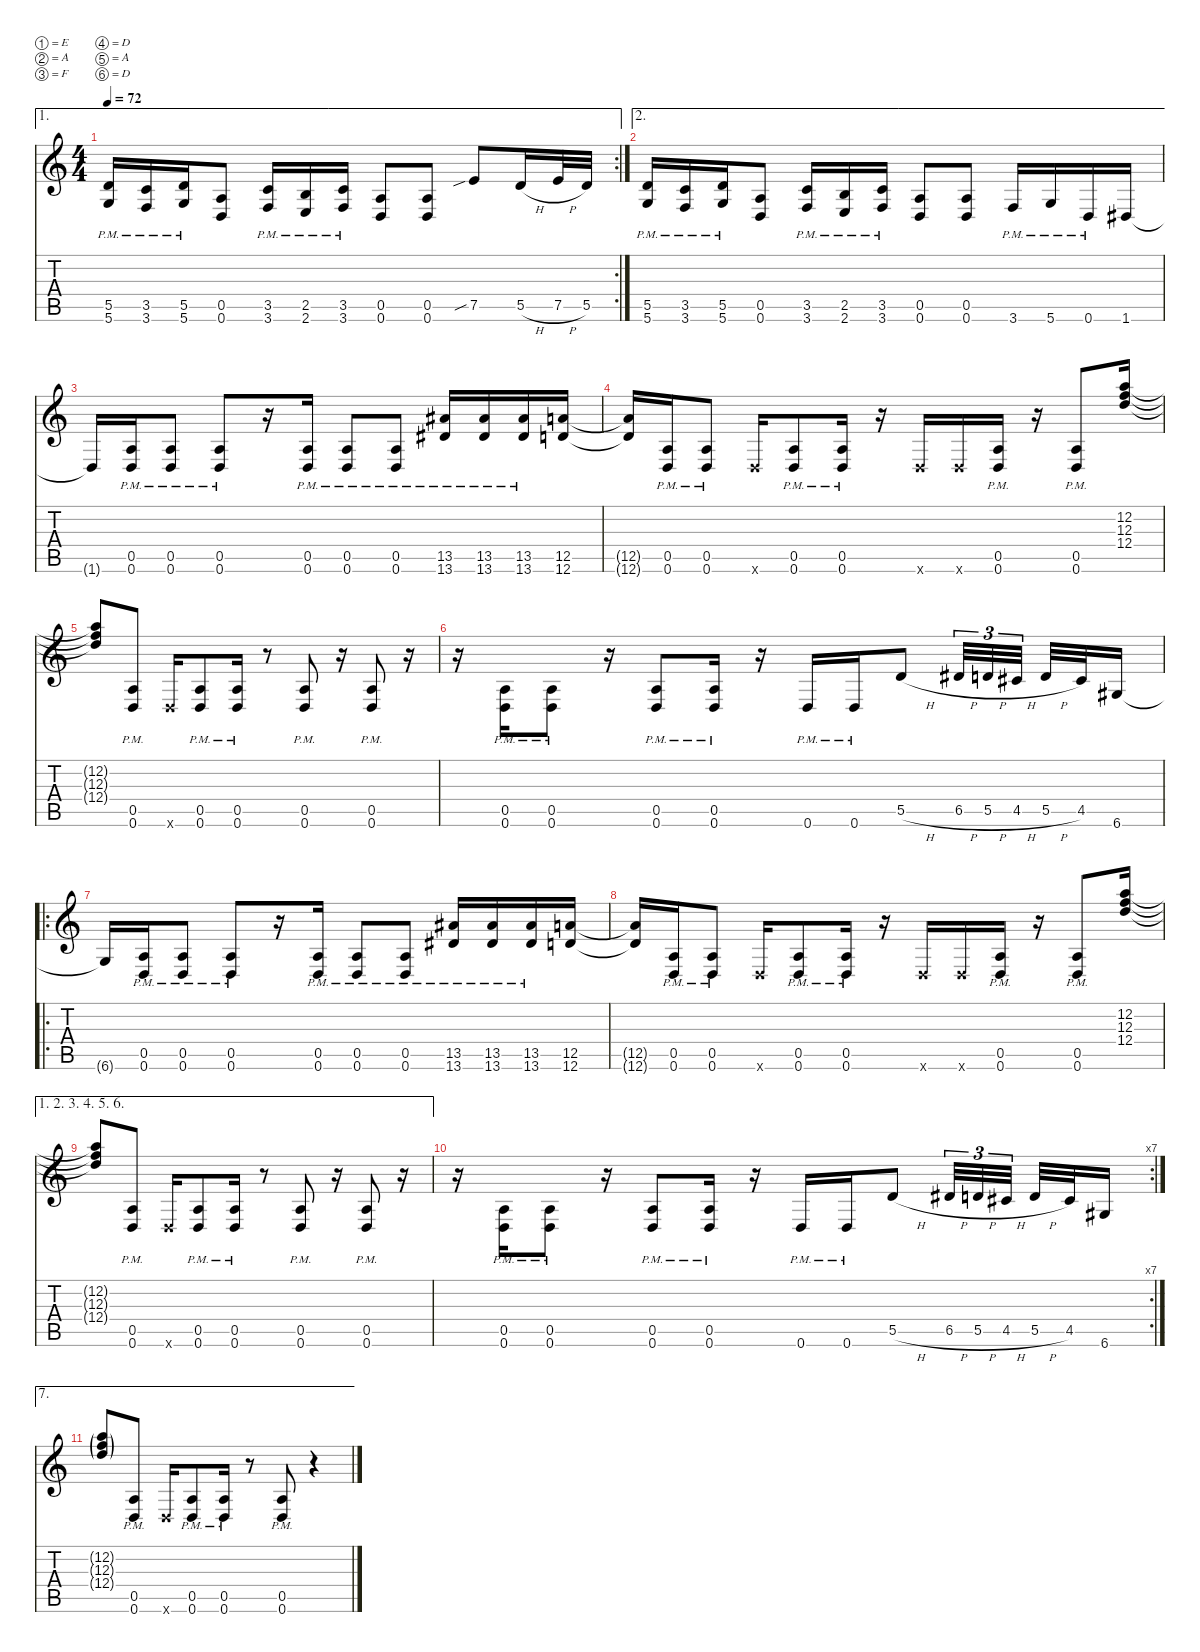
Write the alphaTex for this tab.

\defaultSystemsLayout 4
\hideDynamics
\bracketExtendMode nobrackets
\singleTrackTrackNamePolicy hidden
\multiTrackTrackNamePolicy hidden
\firstSystemTrackNameMode fullname
\firstSystemTrackNameOrientation horizontal
\otherSystemsTrackNameOrientation horizontal
\track ("Guitar 1" "od.guit.") {instrument overdrivenguitar}
\staff {score tabs}
\tuning (E4 A3 F3 D3 A2 D2)
\ae 1
\rc 2
\ts (4 4)
\tempo 72
\clef g2
\ks c
(5.5{pm} 5.6{pm}).16{dy f beam Up} (3.5{pm} 3.6{pm}).16{beam Up} (5.5{pm} 5.6{pm}).16{beam Up} (0.5 0.6).8{beam Up} (3.5{pm} 3.6{pm}).16{beam Up} (2.5{pm} 2.6{pm}).16{beam Up} (3.5{pm} 3.6{pm}).16{beam Up} (0.5 0.6).8{beam Up} (0.5 0.6).8{beam Up} 7.5{sib}.8{beam Up} 5.5{h}.16{beam Up} 7.5{h}.32{beam Up} 5.5.32{beam Up} |
\ae 2
(5.5{pm} 5.6{pm}).16{instrument distortionguitar beam Up} (3.5{pm} 3.6{pm}).16{beam Up} (5.5{pm} 5.6{pm}).16{beam Up} (0.5 0.6).8{beam Up} (3.5{pm} 3.6{pm}).16{beam Up} (2.5{pm} 2.6{pm}).16{beam Up} (3.5{pm} 3.6{pm}).16{beam Up} (0.5 0.6).8{beam Up} (0.5 0.6).8{beam Up} 3.6{pm}.16{beam Up} 5.6{pm}.16{beam Up} 0.6{pm}.16{beam Up} 1.6{acc #}.16{beam Up} |
1.6{t acc #}.16{beam Up} (0.5{pm} 0.6{pm}).16{beam Up} (0.5{pm} 0.6{pm}).8{beam Up} (0.5{pm} 0.6{pm}).8{beam Up} r.16{beam Up} (0.5{pm} 0.6{pm}).16{beam Up} (0.5{pm} 0.6{pm}).8{beam Up} (0.5{pm} 0.6{pm}).8{beam Up} (13.5{pm acc #} 13.6{pm acc #}).16{beam Up} (13.5{pm acc #} 13.6{pm acc #}).16{beam Up} (13.5{pm acc #} 13.6{pm acc #}).16{beam Up} (12.5 12.6).16{beam Up} |
(12.5{t} 12.6{t}).16{beam Up} (0.5{pm} 0.6{pm}).16{beam Up} (0.5{pm} 0.6{pm}).8{beam Up} 0.6{x}.16{beam Up} (0.5{pm} 0.6{pm}).8{beam Up} (0.5{pm} 0.6{pm}).16{beam Up} r.16{beam Up} 0.6{x}.16{beam Up} 0.6{x}.16{beam Up} (0.5{pm} 0.6{pm}).16{beam Up} r.16{beam Up} (0.5{pm} 0.6{pm}).8{beam Up} (12.2 12.3 12.4).16{beam Up} |
(12.2{t} 12.3{t} 12.4{t}).8{beam Up} (0.5{pm} 0.6{pm}).8{beam Up} 0.6{x}.16{beam Up} (0.5{pm} 0.6{pm}).8{beam Up} (0.5{pm} 0.6{pm}).16{beam Up} r.8{beam Up} (0.5{pm} 0.6{pm}).8{beam Up} r.16{beam Up} (0.5{pm} 0.6{pm}).8{beam Up} r.16{beam Up} |
r.16{beam Down} (0.5{pm} 0.6{pm}).16{beam Up} (0.5{pm} 0.6{pm}).8{beam Up} r.16{beam Up} (0.5{pm} 0.6{pm}).8{beam Up} (0.5{pm} 0.6{pm}).16{beam Up} r.16{beam Up} 0.6{pm}.16{beam Up} 0.6{pm}.16{beam Up} 5.5{h}.8{beam Up} 6.5{h acc #}.32{tu (3 2) beam Up} 5.5{h}.32{tu (3 2) beam Up} 4.5{h acc #}.32{tu (3 2) beam Up} 5.5{h}.32{beam Up} 4.5{acc #}.32{beam Up} 6.6{acc #}.16{beam Up} |
\ro
6.6{t acc #}.16{beam Up} (0.5{pm} 0.6{pm}).16{beam Up} (0.5{pm} 0.6{pm}).8{beam Up} (0.5{pm} 0.6{pm}).8{beam Up} r.16{beam Up} (0.5{pm} 0.6{pm}).16{beam Up} (0.5{pm} 0.6{pm}).8{beam Up} (0.5{pm} 0.6{pm}).8{beam Up} (13.5{pm acc #} 13.6{pm acc #}).16{beam Up} (13.5{pm acc #} 13.6{pm acc #}).16{beam Up} (13.5{pm acc #} 13.6{pm acc #}).16{beam Up} (12.5 12.6).16{beam Up} |
(12.5{t} 12.6{t}).16{beam Up} (0.5{pm} 0.6{pm}).16{beam Up} (0.5{pm} 0.6{pm}).8{beam Up} 0.6{x}.16{beam Up} (0.5{pm} 0.6{pm}).8{beam Up} (0.5{pm} 0.6{pm}).16{beam Up} r.16{beam Up} 0.6{x}.16{beam Up} 0.6{x}.16{beam Up} (0.5{pm} 0.6{pm}).16{beam Up} r.16{beam Up} (0.5{pm} 0.6{pm}).8{beam Up} (12.2 12.3 12.4).16{beam Up} |
\ae (1 2 3 4 5 6)
(12.2{t} 12.3{t} 12.4{t}).8{beam Up} (0.5{pm} 0.6{pm}).8{beam Up} 0.6{x}.16{beam Up} (0.5{pm} 0.6{pm}).8{beam Up} (0.5{pm} 0.6{pm}).16{beam Up} r.8{beam Up} (0.5{pm} 0.6{pm}).8{beam Up} r.16{beam Up} (0.5{pm} 0.6{pm}).8{beam Up} r.16{beam Up} |
\rc 7
r.16{beam Down} (0.5{pm} 0.6{pm}).16{beam Up} (0.5{pm} 0.6{pm}).8{beam Up} r.16{beam Up} (0.5{pm} 0.6{pm}).8{beam Up} (0.5{pm} 0.6{pm}).16{beam Up} r.16{beam Up} 0.6{pm}.16{beam Up} 0.6{pm}.16{beam Up} 5.5{h}.8{beam Up} 6.5{h acc #}.32{tu (3 2) beam Up} 5.5{h}.32{tu (3 2) beam Up} 4.5{h acc #}.32{tu (3 2) beam Up} 5.5{h}.32{beam Up} 4.5{acc #}.32{beam Up} 6.6{acc #}.16{beam Up} |
\ae 7
(12.2{g} 12.3{g} 12.4{g}).8{dy mf beam Up} (0.5{pm} 0.6{pm}).8{dy f beam Up} 0.6{x}.16{beam Up} (0.5{pm} 0.6{pm}).8{beam Up} (0.5{pm} 0.6{pm}).16{beam Up} r.8{beam Up} (0.5{pm} 0.6{pm}).8{beam Up} r.4{beam Up}
